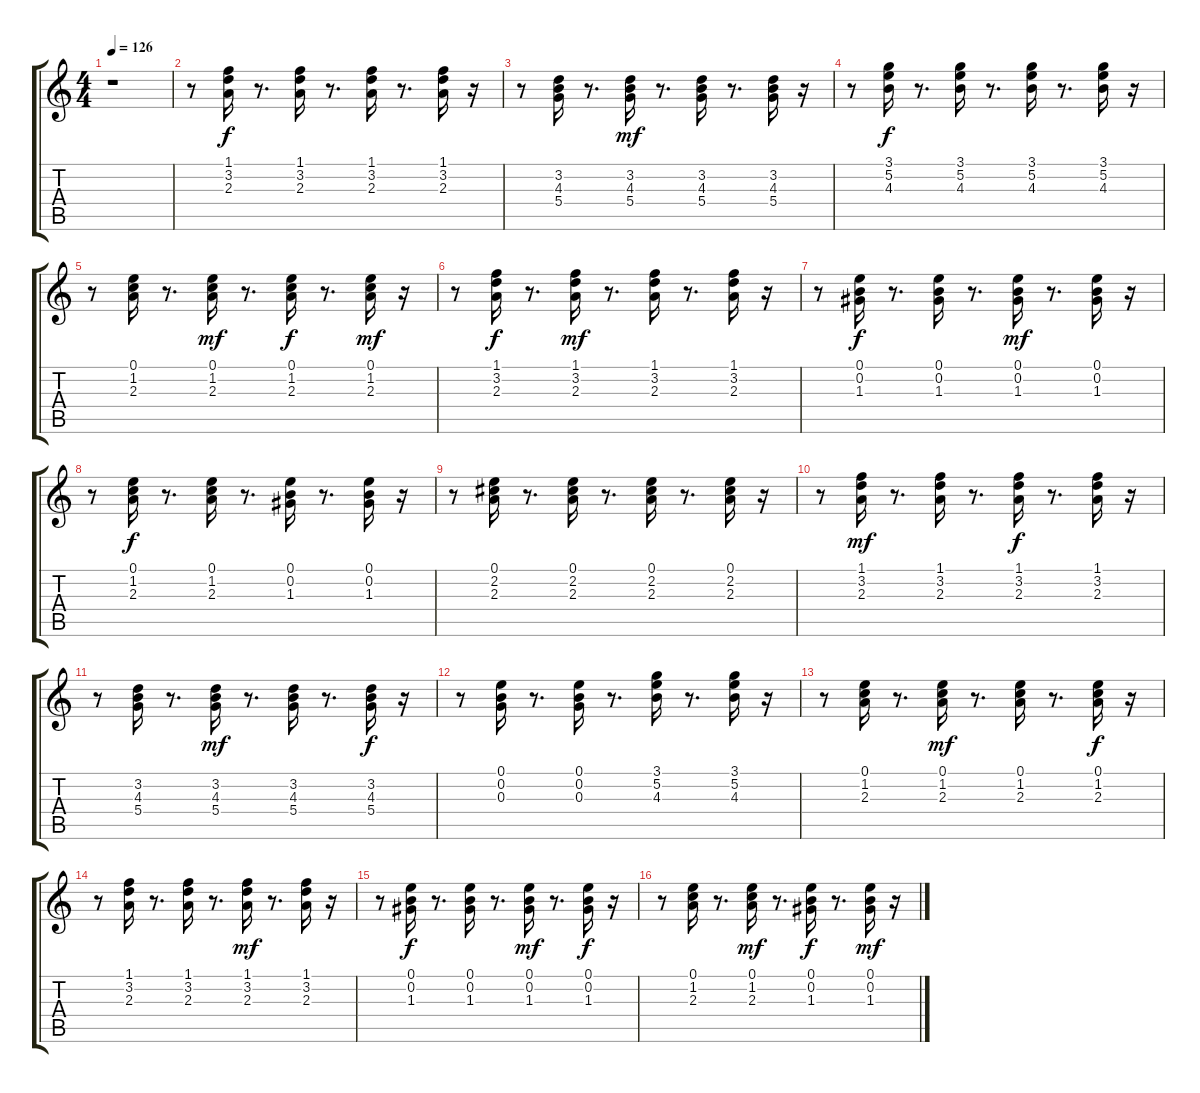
\track "" {instrument electricguitarjazz}
\staff {score tabs}
\tuning (E4 B3 G3 D3 A2 E2) {hide}
\ts (4 4)
\tempo 126
\clef g2
\ks c
r.1{dy f instrument electricguitarjazz} |
r.8 (1.1 3.2 2.3).16 r.8{d} (1.1 3.2 2.3).16 r.8{d} (1.1 3.2 2.3).16 r.8{d} (1.1 3.2 2.3).16 r.16 |
r.8 (3.2 4.3 5.4).16 r.8{d} (3.2 4.3 5.4).16{dy mf} r.8{d} (3.2 4.3 5.4).16 r.8{d} (3.2 4.3 5.4).16 r.16 |
r.8 (3.1 5.2 4.3).16{dy f} r.8{d} (3.1 5.2 4.3).16 r.8{d} (3.1 5.2 4.3).16 r.8{d} (3.1 5.2 4.3).16 r.16 |
r.8 (0.1 1.2 2.3).16 r.8{d} (0.1 1.2 2.3).16{dy mf} r.8{d} (0.1 1.2 2.3).16{dy f} r.8{d} (0.1 1.2 2.3).16{dy mf} r.16 |
r.8 (1.1 3.2 2.3).16{dy f} r.8{d} (1.1 3.2 2.3).16{dy mf} r.8{d} (1.1 3.2 2.3).16 r.8{d} (1.1 3.2 2.3).16 r.16 |
r.8 (0.1 0.2 1.3).16{dy f} r.8{d} (0.1 0.2 1.3).16 r.8{d} (0.1 0.2 1.3).16{dy mf} r.8{d} (0.1 0.2 1.3).16 r.16 |
r.8 (0.1 1.2 2.3).16{dy f} r.8{d} (0.1 1.2 2.3).16 r.8{d} (0.1 0.2 1.3).16 r.8{d} (0.1 0.2 1.3).16 r.16 |
r.8 (0.1 2.2 2.3).16 r.8{d} (0.1 2.2 2.3).16 r.8{d} (0.1 2.2 2.3).16 r.8{d} (0.1 2.2 2.3).16 r.16 |
r.8 (1.1 3.2 2.3).16{dy mf} r.8{d} (1.1 3.2 2.3).16 r.8{d} (1.1 3.2 2.3).16{dy f} r.8{d} (1.1 3.2 2.3).16 r.16 |
r.8 (3.2 4.3 5.4).16 r.8{d} (3.2 4.3 5.4).16{dy mf} r.8{d} (3.2 4.3 5.4).16 r.8{d} (3.2 4.3 5.4).16{dy f} r.16 |
r.8 (0.1 0.2 0.3).16 r.8{d} (0.1 0.2 0.3).16 r.8{d} (3.1 5.2 4.3).16 r.8{d} (3.1 5.2 4.3).16 r.16 |
r.8 (0.1 1.2 2.3).16 r.8{d} (0.1 1.2 2.3).16{dy mf} r.8{d} (0.1 1.2 2.3).16 r.8{d} (0.1 1.2 2.3).16{dy f} r.16 |
r.8 (1.1 3.2 2.3).16 r.8{d} (1.1 3.2 2.3).16 r.8{d} (1.1 3.2 2.3).16{dy mf} r.8{d} (1.1 3.2 2.3).16 r.16 |
r.8 (0.1 0.2 1.3).16{dy f} r.8{d} (0.1 0.2 1.3).16 r.8{d} (0.1 0.2 1.3).16{dy mf} r.8{d} (0.1 0.2 1.3).16{dy f} r.16 |
r.8 (0.1 1.2 2.3).16 r.8{d} (0.1 1.2 2.3).16{dy mf} r.8{d} (0.1 0.2 1.3).16{dy f} r.8{d} (0.1 0.2 1.3).16{dy mf} r.16
